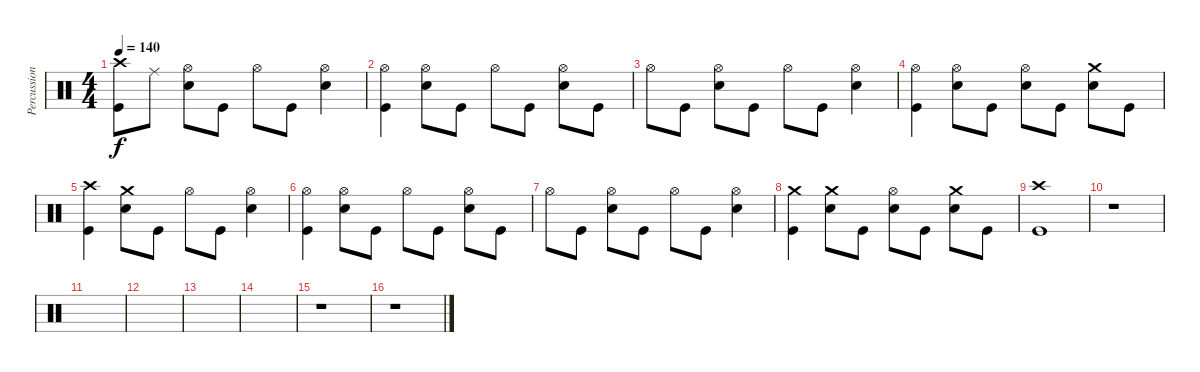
\track ("Percussions" "Percussion") {instrument percussion}
\staff {score}
\articulation defaults
\ts (4 4)
\tempo 140
\clef neutral
\ks c
("Crash high (hit)" "Kick (hit)").8{dy f} "Ride (middle)".8 ("Hi-Hat (open)" "Electric Snare (hit)").8 "Kick (hit)".8 "Hi-Hat (open)".8 "Kick (hit)".8 ("Hi-Hat (open)" "Electric Snare (hit)").4 |
("Hi-Hat (open)" "Kick (hit)").4 ("Hi-Hat (open)" "Electric Snare (hit)").8 "Kick (hit)".8 "Hi-Hat (open)".8 "Kick (hit)".8 ("Hi-Hat (open)" "Electric Snare (hit)").8 "Kick (hit)".8 |
"Hi-Hat (open)".8 "Kick (hit)".8 ("Hi-Hat (open)" "Electric Snare (hit)").8 "Kick (hit)".8 "Hi-Hat (open)".8 "Kick (hit)".8 ("Hi-Hat (open)" "Electric Snare (hit)").4 |
("Hi-Hat (open)" "Kick (hit)").4 ("Hi-Hat (open)" "Electric Snare (hit)").8 "Kick (hit)".8 ("Hi-Hat (open)" "Electric Snare (hit)").8 "Kick (hit)".8 ("Crash medium (hit)" "Electric Snare (hit)").8 "Kick (hit)".8 |
("Crash high (hit)" "Kick (hit)").4 ("Crash medium (hit)" "Electric Snare (hit)").8 "Kick (hit)".8 "Hi-Hat (open)".8 "Kick (hit)".8 ("Hi-Hat (open)" "Electric Snare (hit)").4 |
("Hi-Hat (open)" "Kick (hit)").4 ("Hi-Hat (open)" "Electric Snare (hit)").8 "Kick (hit)".8 "Hi-Hat (open)".8 "Kick (hit)".8 ("Hi-Hat (open)" "Electric Snare (hit)").8 "Kick (hit)".8 |
"Hi-Hat (open)".8 "Kick (hit)".8 ("Hi-Hat (open)" "Electric Snare (hit)").8 "Kick (hit)".8 "Hi-Hat (open)".8 "Kick (hit)".8 ("Hi-Hat (open)" "Electric Snare (hit)").4 |
("Crash medium (hit)" "Kick (hit)").4 ("Crash medium (hit)" "Electric Snare (hit)").8 "Kick (hit)".8 ("Hi-Hat (open)" "Electric Snare (hit)").8 "Kick (hit)".8 ("Crash medium (hit)" "Electric Snare (hit)").8 "Kick (hit)".8 |
("Crash high (hit)" "Kick (hit)").1 |
r.1 |
|
|
|
|
r.1 |
r.1
